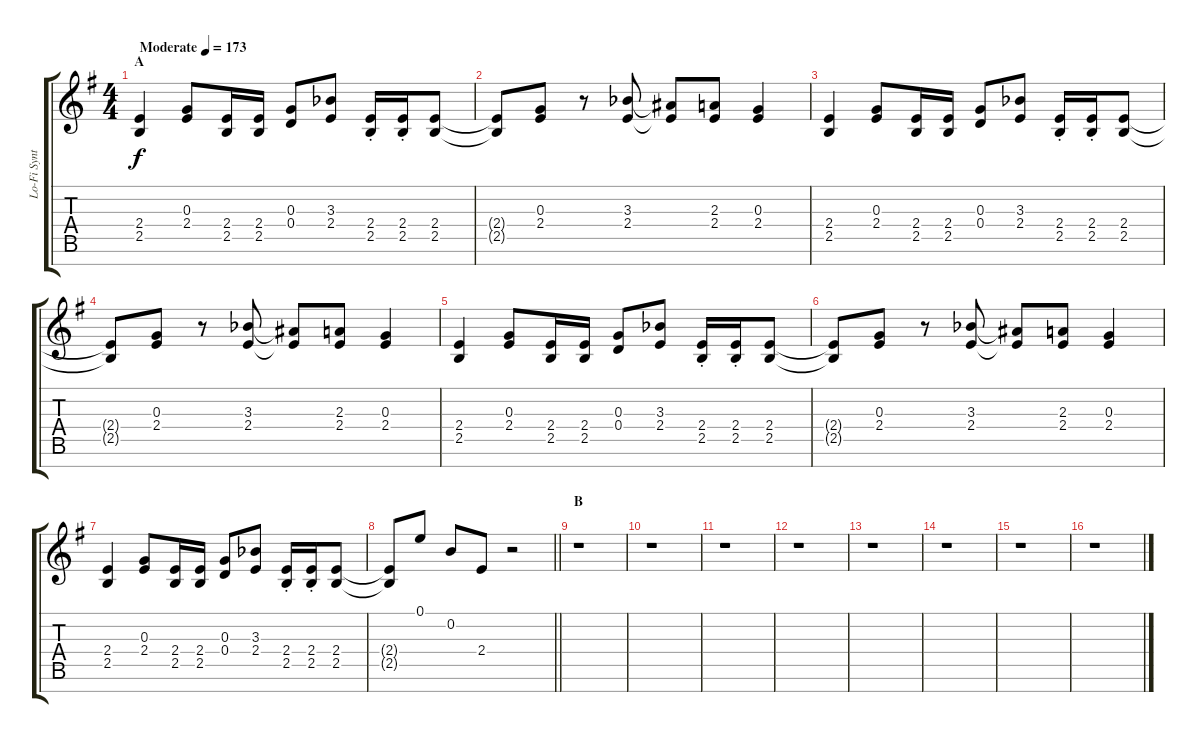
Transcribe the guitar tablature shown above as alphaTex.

\track ("Lo-Fi Synthesizer" "Lo-Fi Synt") {instrument lead2sawtooth}
\staff {score tabs}
\tuning (E5 B4 G4 D4 A3 E3 B2) {hide}
\ts (4 4)
\section ("" "A")
\tempo (173 "Moderate")
\clef g2
\ks g
(2.4 2.5).4{dy f instrument lead2sawtooth} (0.3 2.4).8 (2.4 2.5).16 (2.4 2.5).16 (0.3 0.4).8 (3.3{acc b} 2.4).8 (2.4{st} 2.5{st}).16 (2.4{st} 2.5{st}).16 (2.4 2.5).8 |
(2.4{t} 2.5{t}).8 (0.3 2.4).8 r.8 (3.3{acc b} 2.4).8 (3.3{t} 2.4{t}).8 (2.3 2.4).8 (0.3 2.4).4 |
(2.4 2.5).4 (0.3 2.4).8 (2.4 2.5).16 (2.4 2.5).16 (0.3 0.4).8 (3.3{acc b} 2.4).8 (2.4{st} 2.5{st}).16 (2.4{st} 2.5{st}).16 (2.4 2.5).8 |
(2.4{t} 2.5{t}).8 (0.3 2.4).8 r.8 (3.3{acc b} 2.4).8 (3.3{t} 2.4{t}).8 (2.3 2.4).8 (0.3 2.4).4 |
(2.4 2.5).4 (0.3 2.4).8 (2.4 2.5).16 (2.4 2.5).16 (0.3 0.4).8 (3.3{acc b} 2.4).8 (2.4{st} 2.5{st}).16 (2.4{st} 2.5{st}).16 (2.4 2.5).8 |
(2.4{t} 2.5{t}).8 (0.3 2.4).8 r.8 (3.3{acc b} 2.4).8 (3.3{t} 2.4{t}).8 (2.3 2.4).8 (0.3 2.4).4 |
(2.4 2.5).4 (0.3 2.4).8 (2.4 2.5).16 (2.4 2.5).16 (0.3 0.4).8 (3.3{acc b} 2.4).8 (2.4{st} 2.5{st}).16 (2.4{st} 2.5{st}).16 (2.4 2.5).8 |
\barLineRight lightlight
(2.4{t} 2.5{t}).8 0.1.8 0.2.8 2.4.8 r.2 |
\section ("" "B")
r.1 |
r.1 |
r.1 |
r.1 |
r.1 |
r.1 |
r.1 |
r.1
